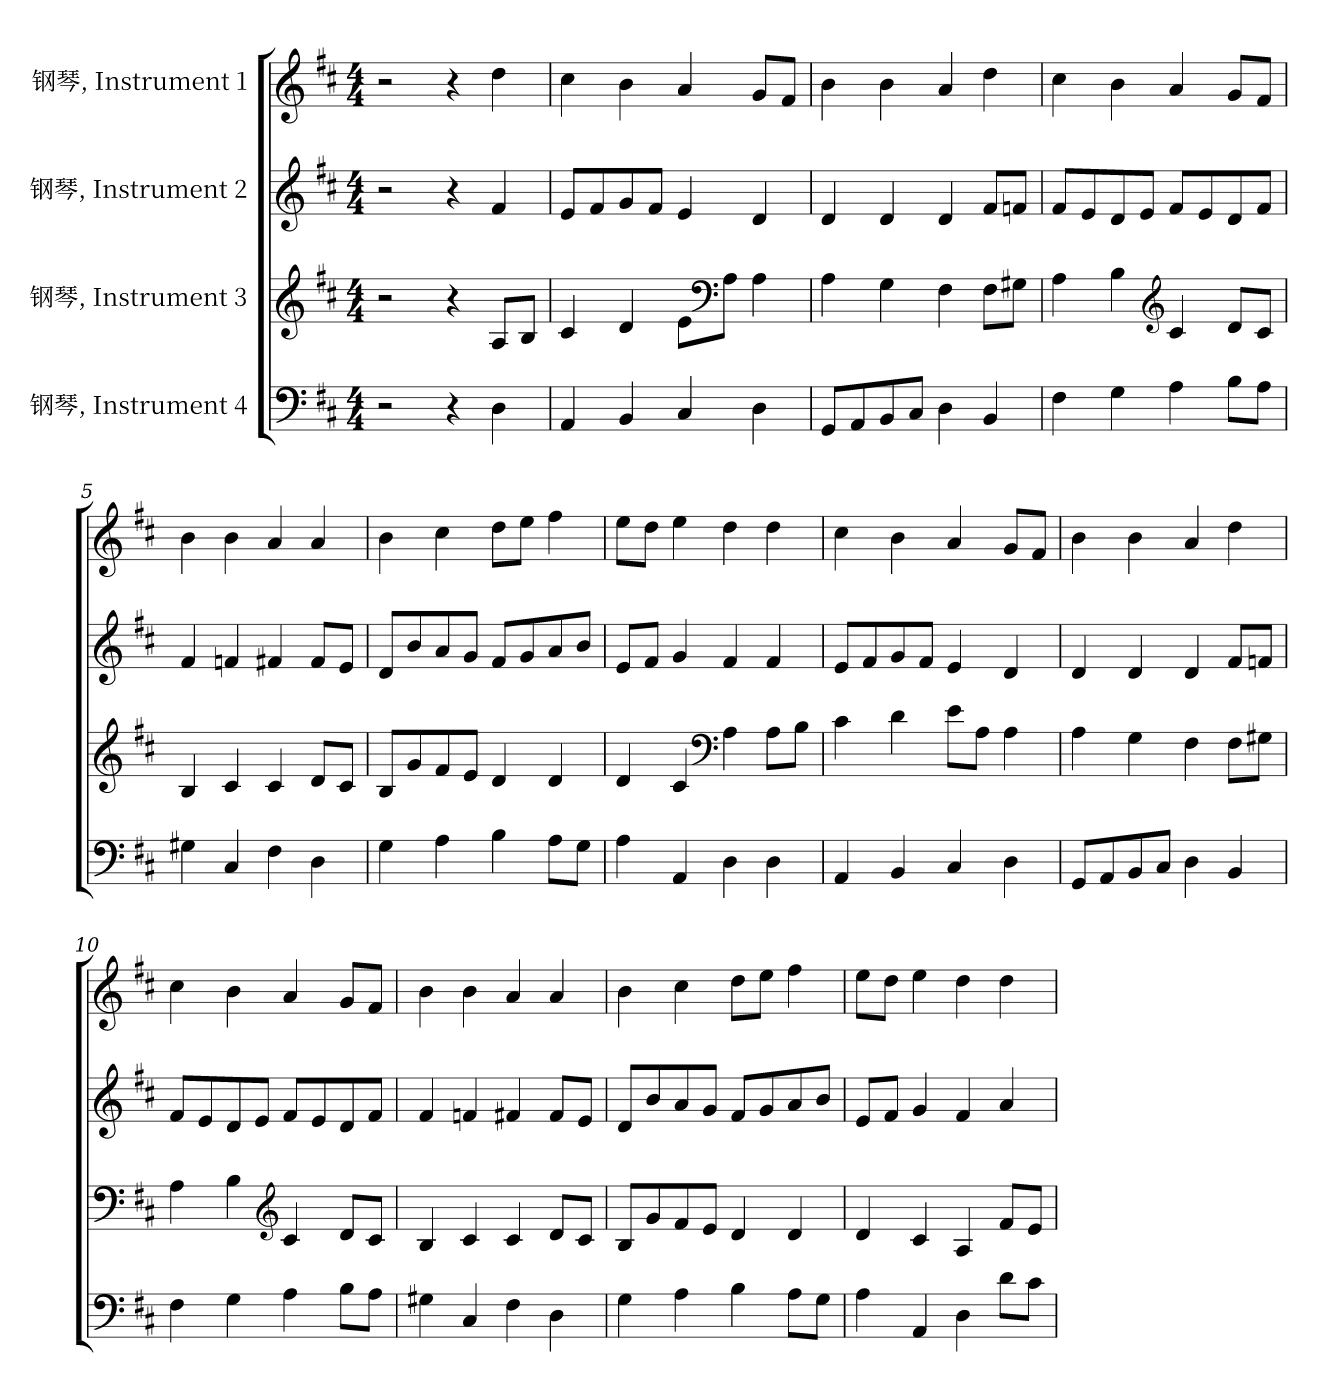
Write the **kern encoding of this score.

**kern	**kern	**kern	**kern
*part4	*part3	*part2	*part1
*staff4	*staff3	*staff2	*staff1
*I"钢琴, Instrument 4	*I"钢琴, Instrument 3	*I"钢琴, Instrument 2	*I"钢琴, Instrument 1
*clefF4	*clefG2	*clefG2	*clefG2
*k[f#c#]	*k[f#c#]	*k[f#c#]	*k[f#c#]
*M4/4	*M4/4	*M4/4	*M4/4
*MM88	*MM88	*MM88	*MM88
=1	=1	=1	=1
2r	2r	2r	2r
4r	4r	4r	4r
4D\	8A/L	4f#/	4dd\
.	8B/J	.	.
=2	=2	=2	=2
4AA/	4c#/	8e/L	4cc#\
.	.	8f#/	.
4BB/	4d/	8g/	4b\
.	.	8f#/J	.
4C#/	8e\L	4e/	4a/
*	*clefF4	*	*
.	8A\J	.	.
4D\	4A\	4d/	8g/L
.	.	.	8f#/J
=3	=3	=3	=3
8GG/L	4A\	4d/	4b\
8AA/	.	.	.
8BB/	4G\	4d/	4b\
8C#/J	.	.	.
4D\	4F#\	4d/	4a/
4BB/	8F#\L	8f#/L	4dd\
.	8G#X\J	8fn/J	.
=4	=4	=4	=4
4F#\	4A\	8f#/L	4cc#\
.	.	8e/	.
4G\	4B\	8d/	4b\
.	.	8e/J	.
*	*clefG2	*	*
4A\	4c#/	8f#/L	4a/
.	.	8e/	.
8B\L	8d/L	8d/	8g/L
8A\J	8c#/J	8f#/J	8f#/J
!!LO:LB:g=z
=5	=5	=5	=5
4G#X\	4B/	4f#/	4b\
4C#/	4c#/	4fn/	4b\
4F#\	4c#/	4f#X/	4a/
4D\	8d/L	8f#/L	4a/
.	8c#/J	8e/J	.
=6	=6	=6	=6
4G\	8B/L	8d/L	4b\
.	8g/	8b/	.
4A\	8f#/	8a/	4cc#\
.	8e/J	8g/J	.
4B\	4d/	8f#/L	8dd\L
.	.	8g/	8ee\J
8A\L	4d/	8a/	4ff#\
8G\J	.	8b/J	.
=7	=7	=7	=7
4A\	4d/	8e/L	8ee\L
.	.	8f#/J	8dd\J
4AA/	4c#/	4g/	4ee\
*	*clefF4	*	*
4D\	4A\	4f#/	4dd\
4D\	8A\L	4f#/	4dd\
.	8B\J	.	.
=8	=8	=8	=8
4AA/	4c#\	8e/L	4cc#\
.	.	8f#/	.
4BB/	4d\	8g/	4b\
.	.	8f#/J	.
4C#/	8e\L	4e/	4a/
.	8A\J	.	.
4D\	4A\	4d/	8g/L
.	.	.	8f#/J
=9	=9	=9	=9
8GG/L	4A\	4d/	4b\
8AA/	.	.	.
8BB/	4G\	4d/	4b\
8C#/J	.	.	.
4D\	4F#\	4d/	4a/
4BB/	8F#\L	8f#/L	4dd\
.	8G#X\J	8fn/J	.
!!LO:LB:g=z
=10	=10	=10	=10
4F#\	4A\	8f#/L	4cc#\
.	.	8e/	.
4G\	4B\	8d/	4b\
.	.	8e/J	.
*	*clefG2	*	*
4A\	4c#/	8f#/L	4a/
.	.	8e/	.
8B\L	8d/L	8d/	8g/L
8A\J	8c#/J	8f#/J	8f#/J
=11	=11	=11	=11
4G#X\	4B/	4f#/	4b\
4C#/	4c#/	4fn/	4b\
4F#\	4c#/	4f#X/	4a/
4D\	8d/L	8f#/L	4a/
.	8c#/J	8e/J	.
=12	=12	=12	=12
4G\	8B/L	8d/L	4b\
.	8g/	8b/	.
4A\	8f#/	8a/	4cc#\
.	8e/J	8g/J	.
4B\	4d/	8f#/L	8dd\L
.	.	8g/	8ee\J
8A\L	4d/	8a/	4ff#\
8G\J	.	8b/J	.
=13	=13	=13	=13
4A\	4d/	8e/L	8ee\L
.	.	8f#/J	8dd\J
4AA/	4c#/	4g/	4ee\
4D\	4A/	4f#/	4dd\
8d\L	8f#/L	4a/	4dd\
8c#\J	8e/J	.	.
=	=	=	=
*-	*-	*-	*-
